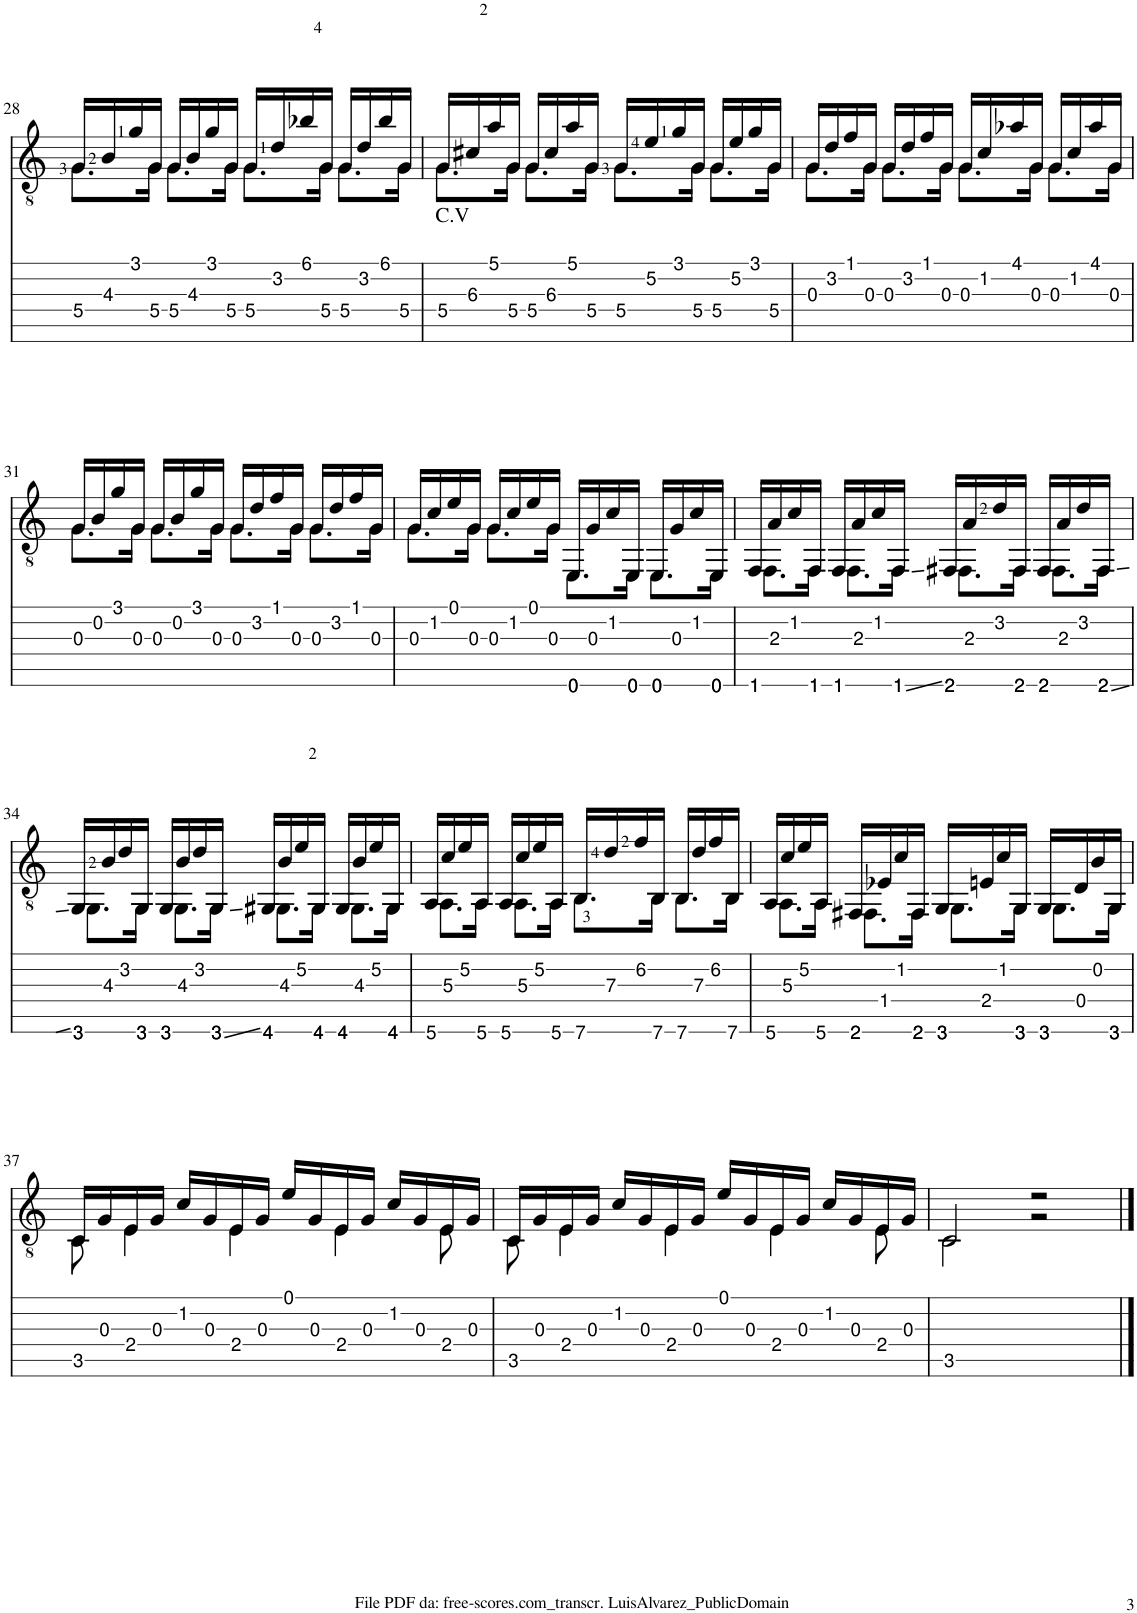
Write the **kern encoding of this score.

**kern	**kern
*part1	*part1
*staff2	*staff1
*I"Guitar	*
*I'Guit.	*
!!LO:PB:g=z
*	*clefGv2
*k[]	*k[]
*M4/4	*M4/4
=28	=28
*^	*^
16GLL	8.GL	16G/LL	8.G\L
16BJ	.	16B/	.
16gL	.	16g/	.
16GJJ	16GJk	16G/JJ	16G\Jk
16GLL	8.GL	16G/LL	8.G\L
16BJ	.	16B/	.
16gL	.	16g/	.
16GJJ	16GJk	16G/JJ	16G\Jk
16GLL	8.GL	16G/LL	8.G\L
16dJ	.	16d/	.
16b-L	.	16b-X/	.
16GJJ	16GJk	16G/JJ	16G\Jk
16GLL	8.GL	16G/LL	8.G\L
16dJ	.	16d/	.
16b-L	.	16b-/	.
16GJJ	16GJk	16G/JJ	16G\Jk
=29	=29	=29	=29
!LO:TX:a:t=C.V	!	!	!
16GLL	8.GL	16G/LL	8.G\L
16c#J	.	16c#X/	.
16aL	.	16a/	.
16GJJ	16GJk	16G/JJ	16G\Jk
16GLL	8.GL	16G/LL	8.G\L
16c#J	.	16c#/	.
16aL	.	16a/	.
16GJJ	16GJk	16G/JJ	16G\Jk
16GLL	8.GL	16G/LL	8.G\L
16eJ	.	16e/	.
16gL	.	16g/	.
16GJJ	16GJk	16G/JJ	16G\Jk
16GLL	8.GL	16G/LL	8.G\L
16eJ	.	16e/	.
16gL	.	16g/	.
16GJJ	16GJk	16G/JJ	16G\Jk
=30	=30	=30	=30
16GLL	8.GL	16G/LL	8.G\L
16dJ	.	16d/	.
16fL	.	16f/	.
16GJJ	16GJk	16G/JJ	16G\Jk
16GLL	8.GL	16G/LL	8.G\L
16dJ	.	16d/	.
16fL	.	16f/	.
16GJJ	16GJk	16G/JJ	16G\Jk
16GLL	8.GL	16G/LL	8.G\L
16cJ	.	16c/	.
16a-L	.	16a-X/	.
16GJJ	16GJk	16G/JJ	16G\Jk
16GLL	8.GL	16G/LL	8.G\L
16cJ	.	16c/	.
16a-L	.	16a-/	.
16GJJ	16GJk	16G/JJ	16G\Jk
!!LO:LB:g=z	!!
=31	=31	=31	=31
16GLL	8.GL	16G/LL	8.G\L
16BJ	.	16B/	.
16gL	.	16g/	.
16GJJ	16GJk	16G/JJ	16G\Jk
16GLL	8.GL	16G/LL	8.G\L
16BJ	.	16B/	.
16gL	.	16g/	.
16GJJ	16GJk	16G/JJ	16G\Jk
16GLL	8.GL	16G/LL	8.G\L
16dJ	.	16d/	.
16fL	.	16f/	.
16GJJ	16GJk	16G/JJ	16G\Jk
16GLL	8.GL	16G/LL	8.G\L
16dJ	.	16d/	.
16fL	.	16f/	.
16GJJ	16GJk	16G/JJ	16G\Jk
=32	=32	=32	=32
16GLL	8.GL	16G/LL	8.G\L
16cJ	.	16c/	.
16eL	.	16e/	.
16GJJ	16GJk	16G/JJ	16G\Jk
16GLL	8.GL	16G/LL	8.G\L
16cJ	.	16c/	.
16eL	.	16e/	.
16GJJ	16GJk	16G/JJ	16G\Jk
16EELL	8.EEL	16EE/LL	8.EE\L
16GJ	.	16G/	.
16cL	.	16c/	.
16EEJJ	16EEJk	16EE/JJ	16EE\Jk
16EELL	8.EEL	16EE/LL	8.EE\L
16GJ	.	16G/	.
16cL	.	16c/	.
16EEJJ	16EEJk	16EE/JJ	16EE\Jk
=33	=33	=33	=33
16FFLL	8.FFL	16FF/LL	8.FF\L
16AJ	.	16A/	.
16cL	.	16c/	.
16FFJJ	16FFJk	16FF/JJ	16FF\Jk
16FFLL	8.FFL	16FF/LL	8.FF\L
16AJ	.	16A/	.
16cL	.	16c/	.
16FFJJ	16FFJk	16FF/JJ	16FF\Jk
16FF#LL	8.FF#L	16FF#X/LL	8.FF#\L
16AJ	.	16A/	.
16dL	.	16d/	.
16FF#JJ	16FF#Jk	16FF#/JJ	16FF#\Jk
16FF#LL	8.FF#L	16FF#/LL	8.FF#\L
16AJ	.	16A/	.
16dL	.	16d/	.
16FF#JJ	16FF#Jk	16FF#/JJ	16FF#\Jk
!!LO:LB:g=z	!!
=34	=34	=34	=34
16GGLL	8.GGL	16GG/LL	8.GG\L
16BJ	.	16B/	.
16dL	.	16d/	.
16GGJJ	16GGJk	16GG/JJ	16GG\Jk
16GGLL	8.GGL	16GG/LL	8.GG\L
16BJ	.	16B/	.
16dL	.	16d/	.
16GGJJ	16GGJk	16GG/JJ	16GG\Jk
16GG#LL	8.GG#L	16GG#X/LL	8.GG#\L
16BJ	.	16B/	.
16eL	.	16e/	.
16GG#JJ	16GG#Jk	16GG#/JJ	16GG#\Jk
16GG#LL	8.GG#L	16GG#/LL	8.GG#\L
16BJ	.	16B/	.
16eL	.	16e/	.
16GG#JJ	16GG#Jk	16GG#/JJ	16GG#\Jk
=35	=35	=35	=35
16AALL	8.AAL	16AA/LL	8.AA\L
16cJ	.	16c/	.
16eL	.	16e/	.
16AAJJ	16AAJk	16AA/JJ	16AA\Jk
16AALL	8.AAL	16AA/LL	8.AA\L
16cJ	.	16c/	.
16eL	.	16e/	.
16AAJJ	16AAJk	16AA/JJ	16AA\Jk
16BBLL	8.BBL	16BB/LL	8.BB\L
16dJ	.	16d/	.
16fL	.	16f/	.
16BBJJ	16BBJk	16BB/JJ	16BB\Jk
16BBLL	8.BBL	16BB/LL	8.BB\L
16dJ	.	16d/	.
16fL	.	16f/	.
16BBJJ	16BBJk	16BB/JJ	16BB\Jk
=36	=36	=36	=36
16AALL	8.AAL	16AA/LL	8.AA\L
16cJ	.	16c/	.
16eL	.	16e/	.
16AAJJ	16AAJk	16AA/JJ	16AA\Jk
16FF#LL	8.FF#L	16FF#X/LL	8.FF#\L
16E-J	.	16E-X/	.
16cL	.	16c/	.
16FF#JJ	16FF#Jk	16FF#/JJ	16FF#\Jk
16GGLL	8.GGL	16GG/LL	8.GG\L
16EJ	.	16En/	.
16cL	.	16c/	.
16GGJJ	16GGJk	16GG/JJ	16GG\Jk
16GGLL	8.GGL	16GG/LL	8.GG\L
16DJ	.	16D/	.
16BL	.	16B/	.
16GGJJ	16GGJk	16GG/JJ	16GG\Jk
!!LO:LB:g=z	!!
=37	=37	=37	=37
16CLL	8C	16C/LL	8C\
16GJ	.	16G/	.
16EL	4E	16E/	4E\
16GJJ	.	16G/JJ	.
16cLL	.	16c/LL	.
16GJ	.	16G/	.
16EL	4E	16E/	4E\
16GJJ	.	16G/JJ	.
16eLL	.	16e/LL	.
16GJ	.	16G/	.
16EL	4E	16E/	4E\
16GJJ	.	16G/JJ	.
16cLL	.	16c/LL	.
16GJ	.	16G/	.
16EL	8E	16E/	8E\
16GJJ	.	16G/JJ	.
=38	=38	=38	=38
16CLL	8C	16C/LL	8C\
16GJ	.	16G/	.
16EL	4E	16E/	4E\
16GJJ	.	16G/JJ	.
16cLL	.	16c/LL	.
16GJ	.	16G/	.
16EL	4E	16E/	4E\
16GJJ	.	16G/JJ	.
16eLL	.	16e/LL	.
16GJ	.	16G/	.
16EL	4E	16E/	4E\
16GJJ	.	16G/JJ	.
16cLL	.	16c/LL	.
16GJ	.	16G/	.
16EL	8E	16E/	8E\
16GJJ	.	16G/JJ	.
=39	=39	=39	=39
2C	2C	2C/	2C\
2r	2r	2r	2r
*v	*v	*	*
*	*v	*v
==	==
*-	*-
